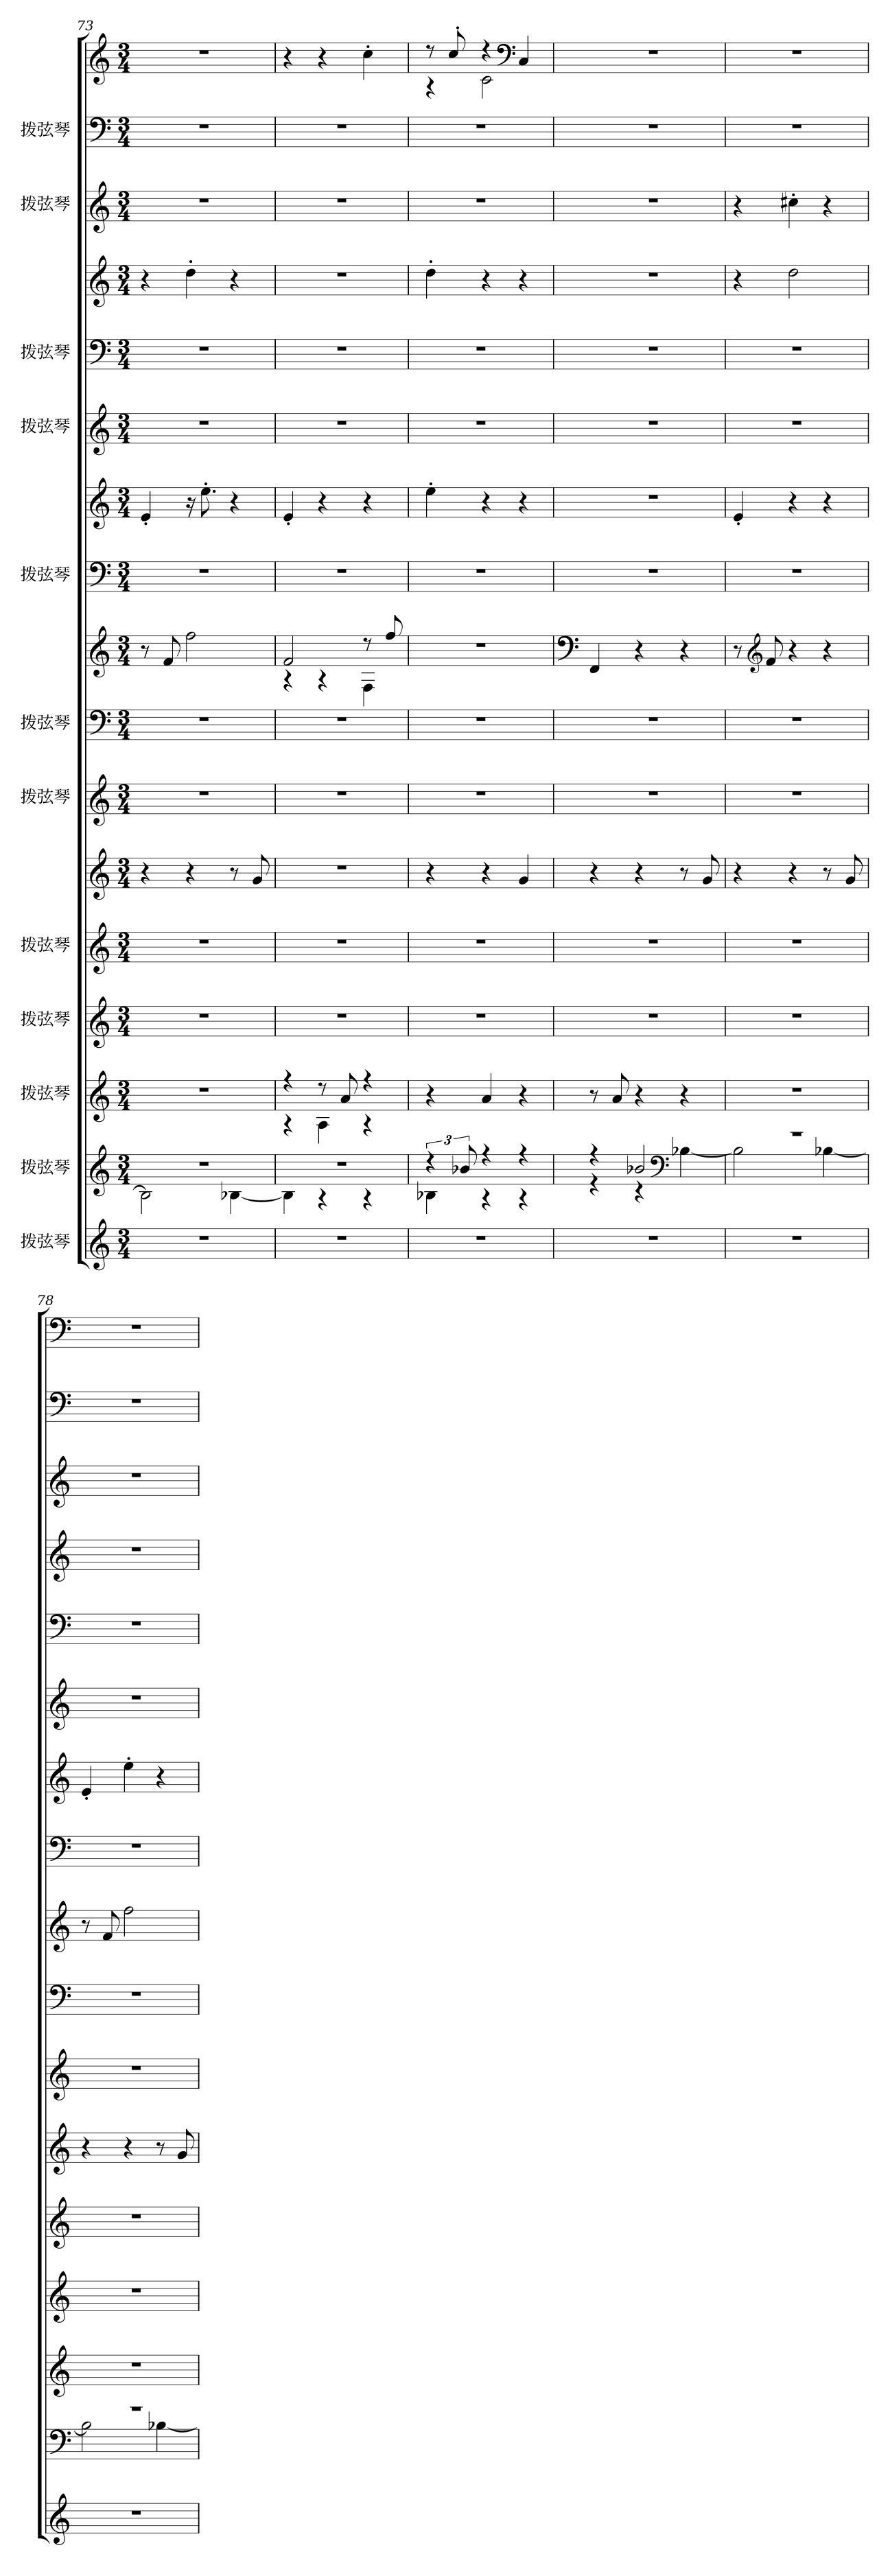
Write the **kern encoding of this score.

**kern	**kern	**kern	**kern	**kern	**kern	**kern	**kern	**kern	**kern	**kern	**kern	**kern	**kern	**kern	**kern	**kern
*part12	*part11	*part10	*part9	*part8	*part8	*part7	*part6	*part6	*part5	*part5	*part4	*part3	*part3	*part2	*part1	*part1
*staff17	*staff16	*staff15	*staff14	*staff13	*staff12	*staff11	*staff10	*staff9	*staff8	*staff7	*staff6	*staff5	*staff4	*staff3	*staff2	*staff1
*I"拨弦琴	*I"拨弦琴	*I"拨弦琴	*I"拨弦琴	*I"拨弦琴	*	*I"拨弦琴	*I"拨弦琴	*	*I"拨弦琴	*	*I"拨弦琴	*I"拨弦琴	*	*I"拨弦琴	*I"拨弦琴	*
*clefG2	*clefG2	*clefG2	*clefG2	*clefG2	*clefG2	*clefG2	*clefF4	*clefG2	*clefF4	*clefG2	*clefG2	*clefF4	*clefG2	*clefG2	*clefF4	*clefG2
*k[]	*k[]	*k[]	*k[]	*k[]	*k[]	*k[]	*k[]	*k[]	*k[]	*k[]	*k[]	*k[]	*k[]	*k[]	*k[]	*k[]
*M3/4	*M3/4	*M3/4	*M3/4	*M3/4	*M3/4	*M3/4	*M3/4	*M3/4	*M3/4	*M3/4	*M3/4	*M3/4	*M3/4	*M3/4	*M3/4	*M3/4
=73	=73	=73	=73	=73	=73	=73	=73	=73	=73	=73	=73	=73	=73	=73	=73	=73
*	*^	*	*	*	*	*	*	*	*	*	*	*	*	*	*	*
2.r	2.r	2B-\]	2.r	2.r	2.r	4r	2.r	2.r	8r	2.r	4e'/	2.r	2.r	4r	2.r	2.r	2.r
.	.	.	.	.	.	.	.	.	8f/	.	.	.	.	.	.	.	.
.	.	.	.	.	.	4r	.	.	2ff\	.	16r	.	.	4dd'\	.	.	.
.	.	.	.	.	.	.	.	.	.	.	8.ee'\	.	.	.	.	.	.
.	.	[4B-X\	.	.	.	8r	.	.	.	.	4r	.	.	4r	.	.	.
.	.	.	.	.	.	8g/	.	.	.	.	.	.	.	.	.	.	.
=74	=74	=74	=74	=74	=74	=74	=74	=74	=74	=74	=74	=74	=74	=74	=74	=74	=74
*	*	*	*^	*	*	*	*	*	*^	*	*	*	*	*	*	*	*
2.r	2.r	4B-\]	4r	4r	2.r	2.r	2.r	2.r	2.r	2f/	4r	2.r	4e'/	2.r	2.r	2.r	2.r	2.r	4r
.	.	4r	8r	4A\	.	.	.	.	.	.	4r	.	4r	.	.	.	.	.	4r
.	.	.	8a/	.	.	.	.	.	.	.	.	.	.	.	.	.	.	.	.
.	.	4r	4r	4r	.	.	.	.	.	8r	4F\	.	4r	.	.	.	.	.	4cc'\
.	.	.	.	.	.	.	.	.	.	8ff/	.	.	.	.	.	.	.	.	.
*	*	*	*v	*v	*	*	*	*	*	*v	*v	*	*	*	*	*	*	*	*
!!LO:PB:g=z
=75	=75	=75	=75	=75	=75	=75	=75	=75	=75	=75	=75	=75	=75	=75	=75	=75	=75
*	*	*	*	*	*	*	*	*	*	*	*	*	*	*	*	*	*^
2.r	6r	4B-X\	4r	2.r	2.r	4r	2.r	2.r	2.r	2.r	4ee'\	2.r	2.r	4dd'\	2.r	2.r	8r	4r
.	.	.	.	.	.	.	.	.	.	.	.	.	.	.	.	.	8cc'/	.
.	12b-X/	.	.	.	.	.	.	.	.	.	.	.	.	.	.	.	.	.
.	4r	4r	4a/	.	.	4r	.	.	.	.	4r	.	.	4r	.	.	4r	2c\
*	*	*	*	*	*	*	*	*	*	*	*	*	*	*	*	*	*clefF4	*
.	4r	4r	4r	.	.	4g/	.	.	.	.	4r	.	.	4r	.	.	4C/	.
*	*	*	*	*	*	*	*	*	*	*	*	*	*	*	*	*	*v	*v
=76	=76	=76	=76	=76	=76	=76	=76	=76	=76	=76	=76	=76	=76	=76	=76	=76	=76
*	*	*	*	*	*	*	*	*	*clefF4	*	*	*	*	*	*	*	*
2.r	4r	4r	8r	2.r	2.r	4r	2.r	2.r	4FF/	2.r	2.r	2.r	2.r	2.r	2.r	2.r	2.r
.	.	.	8a/	.	.	.	.	.	.	.	.	.	.	.	.	.	.
.	2b-X/	4r	4r	.	.	4r	.	.	4r	.	.	.	.	.	.	.	.
*	*clefF4	*	*	*	*	*	*	*	*	*	*	*	*	*	*	*	*
.	.	[4B-X\	4r	.	.	8r	.	.	4r	.	.	.	.	.	.	.	.
.	.	.	.	.	.	8g/	.	.	.	.	.	.	.	.	.	.	.
=77	=77	=77	=77	=77	=77	=77	=77	=77	=77	=77	=77	=77	=77	=77	=77	=77	=77
2.r	2.r	2B-\]	2.r	2.r	2.r	4r	2.r	2.r	8r	2.r	4e'/	2.r	2.r	4r	4r	2.r	2.r
*	*	*	*	*	*	*	*	*	*clefG2	*	*	*	*	*	*	*	*
.	.	.	.	.	.	.	.	.	8f/	.	.	.	.	.	.	.	.
.	.	.	.	.	.	4r	.	.	4r	.	4r	.	.	2dd\	4cc#X'\	.	.
.	.	[4B-X\	.	.	.	8r	.	.	4r	.	4r	.	.	.	4r	.	.
.	.	.	.	.	.	8g/	.	.	.	.	.	.	.	.	.	.	.
=78	=78	=78	=78	=78	=78	=78	=78	=78	=78	=78	=78	=78	=78	=78	=78	=78	=78
2.r	2.r	2B-\]	2.r	2.r	2.r	4r	2.r	2.r	8r	2.r	4e'/	2.r	2.r	2.r	2.r	2.r	2.r
.	.	.	.	.	.	.	.	.	8f/	.	.	.	.	.	.	.	.
.	.	.	.	.	.	4r	.	.	2ff\	.	4ee'\	.	.	.	.	.	.
.	.	[4B-X\	.	.	.	8r	.	.	.	.	4r	.	.	.	.	.	.
.	.	.	.	.	.	8g/	.	.	.	.	.	.	.	.	.	.	.
*	*v	*v	*	*	*	*	*	*	*	*	*	*	*	*	*	*	*
=	=	=	=	=	=	=	=	=	=	=	=	=	=	=	=	=
*-	*-	*-	*-	*-	*-	*-	*-	*-	*-	*-	*-	*-	*-	*-	*-	*-
